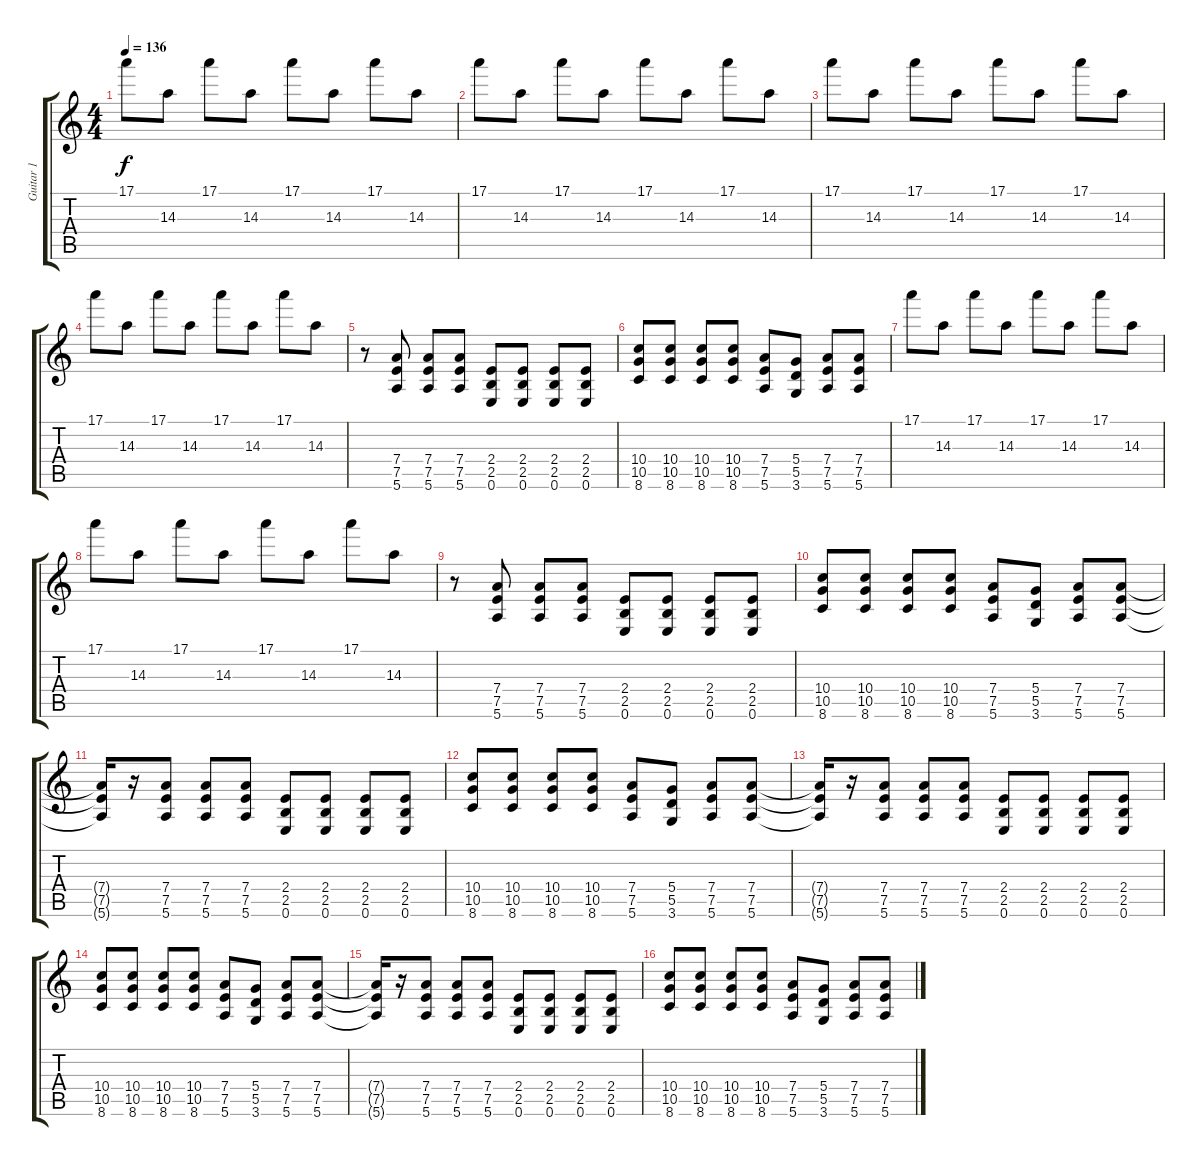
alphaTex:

\track ("Guitar 1" "Guitar 1") {instrument distortionguitar}
\staff {score tabs}
\tuning (E4 B3 G3 D3 A2 E2) {hide}
\ts (4 4)
\tempo 136
\clef g2
\ks c
17.1.8{dy f instrument distortionguitar} 14.3.8 17.1.8 14.3.8 17.1.8 14.3.8 17.1.8 14.3.8 |
17.1.8 14.3.8 17.1.8 14.3.8 17.1.8 14.3.8 17.1.8 14.3.8 |
17.1.8 14.3.8 17.1.8 14.3.8 17.1.8 14.3.8 17.1.8 14.3.8 |
17.1.8 14.3.8 17.1.8 14.3.8 17.1.8 14.3.8 17.1.8 14.3.8 |
r.8 (7.4 7.5 5.6).8 (7.4 7.5 5.6).8 (7.4 7.5 5.6).8 (2.4 2.5 0.6).8 (2.4 2.5 0.6).8 (2.4 2.5 0.6).8 (2.4 2.5 0.6).8 |
(10.4 10.5 8.6).8 (10.4 10.5 8.6).8 (10.4 10.5 8.6).8 (10.4 10.5 8.6).8 (7.4 7.5 5.6).8 (5.4 5.5 3.6).8 (7.4 7.5 5.6).8 (7.4 7.5 5.6).8 |
17.1.8 14.3.8 17.1.8 14.3.8 17.1.8 14.3.8 17.1.8 14.3.8 |
17.1.8 14.3.8 17.1.8 14.3.8 17.1.8 14.3.8 17.1.8 14.3.8 |
r.8 (7.4 7.5 5.6).8 (7.4 7.5 5.6).8 (7.4 7.5 5.6).8 (2.4 2.5 0.6).8 (2.4 2.5 0.6).8 (2.4 2.5 0.6).8 (2.4 2.5 0.6).8 |
(10.4 10.5 8.6).8 (10.4 10.5 8.6).8 (10.4 10.5 8.6).8 (10.4 10.5 8.6).8 (7.4 7.5 5.6).8 (5.4 5.5 3.6).8 (7.4 7.5 5.6).8 (7.4 7.5 5.6).8 |
(7.4{t} 7.5{t} 5.6{t}).16 r.16 (7.4 7.5 5.6).8 (7.4 7.5 5.6).8 (7.4 7.5 5.6).8 (2.4 2.5 0.6).8 (2.4 2.5 0.6).8 (2.4 2.5 0.6).8 (2.4 2.5 0.6).8 |
(10.4 10.5 8.6).8 (10.4 10.5 8.6).8 (10.4 10.5 8.6).8 (10.4 10.5 8.6).8 (7.4 7.5 5.6).8 (5.4 5.5 3.6).8 (7.4 7.5 5.6).8 (7.4 7.5 5.6).8 |
(7.4{t} 7.5{t} 5.6{t}).16 r.16 (7.4 7.5 5.6).8 (7.4 7.5 5.6).8 (7.4 7.5 5.6).8 (2.4 2.5 0.6).8 (2.4 2.5 0.6).8 (2.4 2.5 0.6).8 (2.4 2.5 0.6).8 |
(10.4 10.5 8.6).8 (10.4 10.5 8.6).8 (10.4 10.5 8.6).8 (10.4 10.5 8.6).8 (7.4 7.5 5.6).8 (5.4 5.5 3.6).8 (7.4 7.5 5.6).8 (7.4 7.5 5.6).8 |
(7.4{t} 7.5{t} 5.6{t}).16 r.16 (7.4 7.5 5.6).8 (7.4 7.5 5.6).8 (7.4 7.5 5.6).8 (2.4 2.5 0.6).8 (2.4 2.5 0.6).8 (2.4 2.5 0.6).8 (2.4 2.5 0.6).8 |
(10.4 10.5 8.6).8 (10.4 10.5 8.6).8 (10.4 10.5 8.6).8 (10.4 10.5 8.6).8 (7.4 7.5 5.6).8 (5.4 5.5 3.6).8 (7.4 7.5 5.6).8 (7.4 7.5 5.6).8
